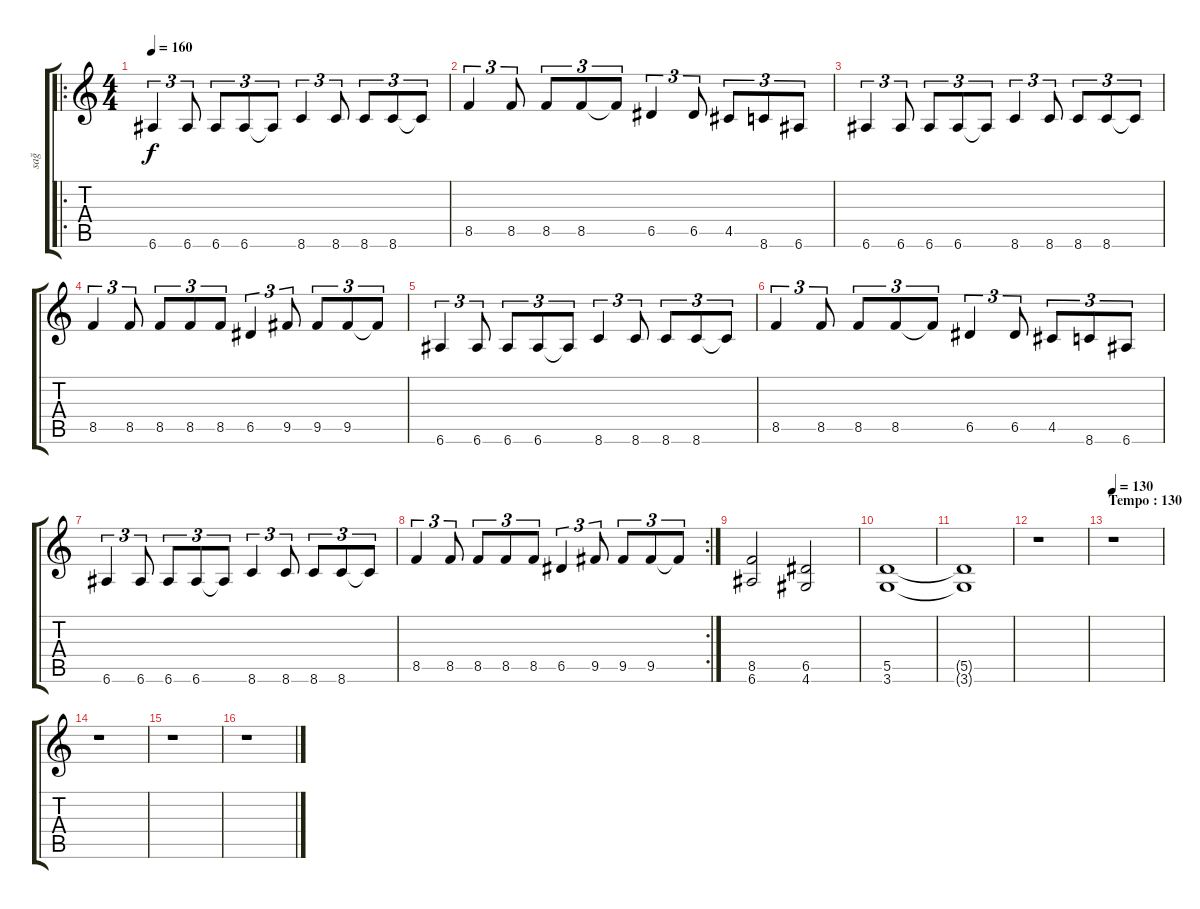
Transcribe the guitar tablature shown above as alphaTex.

\track ("sağ" "sağ") {instrument overdrivenguitar}
\staff {score tabs}
\tuning (E4 B3 G3 D3 A2 E2) {hide}
\ro
\ts (4 4)
\tempo 160
\clef g2
\ks c
6.6.4{tu (3 2) dy f} 6.6.8{tu (3 2)} 6.6.8{tu (3 2)} 6.6.8{tu (3 2)} 6.6{t}.8{tu (3 2)} 8.6.4{tu (3 2)} 8.6.8{tu (3 2)} 8.6.8{tu (3 2)} 8.6.8{tu (3 2)} 8.6{t}.8{tu (3 2)} |
8.5.4{tu (3 2)} 8.5.8{tu (3 2)} 8.5.8{tu (3 2)} 8.5.8{tu (3 2)} 8.5{t}.8{tu (3 2)} 6.5.4{tu (3 2)} 6.5.8{tu (3 2)} 4.5.8{tu (3 2)} 8.6.8{tu (3 2)} 6.6.8{tu (3 2)} |
6.6.4{tu (3 2)} 6.6.8{tu (3 2)} 6.6.8{tu (3 2)} 6.6.8{tu (3 2)} 6.6{t}.8{tu (3 2)} 8.6.4{tu (3 2)} 8.6.8{tu (3 2)} 8.6.8{tu (3 2)} 8.6.8{tu (3 2)} 8.6{t}.8{tu (3 2)} |
8.5.4{tu (3 2)} 8.5.8{tu (3 2)} 8.5.8{tu (3 2)} 8.5.8{tu (3 2)} 8.5.8{tu (3 2)} 6.5.4{tu (3 2)} 9.5.8{tu (3 2)} 9.5.8{tu (3 2)} 9.5.8{tu (3 2)} 9.5{t}.8{tu (3 2)} |
6.6.4{tu (3 2)} 6.6.8{tu (3 2)} 6.6.8{tu (3 2)} 6.6.8{tu (3 2)} 6.6{t}.8{tu (3 2)} 8.6.4{tu (3 2)} 8.6.8{tu (3 2)} 8.6.8{tu (3 2)} 8.6.8{tu (3 2)} 8.6{t}.8{tu (3 2)} |
8.5.4{tu (3 2)} 8.5.8{tu (3 2)} 8.5.8{tu (3 2)} 8.5.8{tu (3 2)} 8.5{t}.8{tu (3 2)} 6.5.4{tu (3 2)} 6.5.8{tu (3 2)} 4.5.8{tu (3 2)} 8.6.8{tu (3 2)} 6.6.8{tu (3 2)} |
6.6.4{tu (3 2)} 6.6.8{tu (3 2)} 6.6.8{tu (3 2)} 6.6.8{tu (3 2)} 6.6{t}.8{tu (3 2)} 8.6.4{tu (3 2)} 8.6.8{tu (3 2)} 8.6.8{tu (3 2)} 8.6.8{tu (3 2)} 8.6{t}.8{tu (3 2)} |
\rc 2
8.5.4{tu (3 2)} 8.5.8{tu (3 2)} 8.5.8{tu (3 2)} 8.5.8{tu (3 2)} 8.5.8{tu (3 2)} 6.5.4{tu (3 2)} 9.5.8{tu (3 2)} 9.5.8{tu (3 2)} 9.5.8{tu (3 2)} 9.5{t}.8{tu (3 2)} |
(8.5 6.6).2 (6.5 4.6).2 |
(5.5 3.6).1 |
(5.5{t} 3.6{t}).1 |
r.1 |
\section ("" "Tempo : 130")
\tempo 130
r.1 |
r.1 |
r.1 |
r.1
